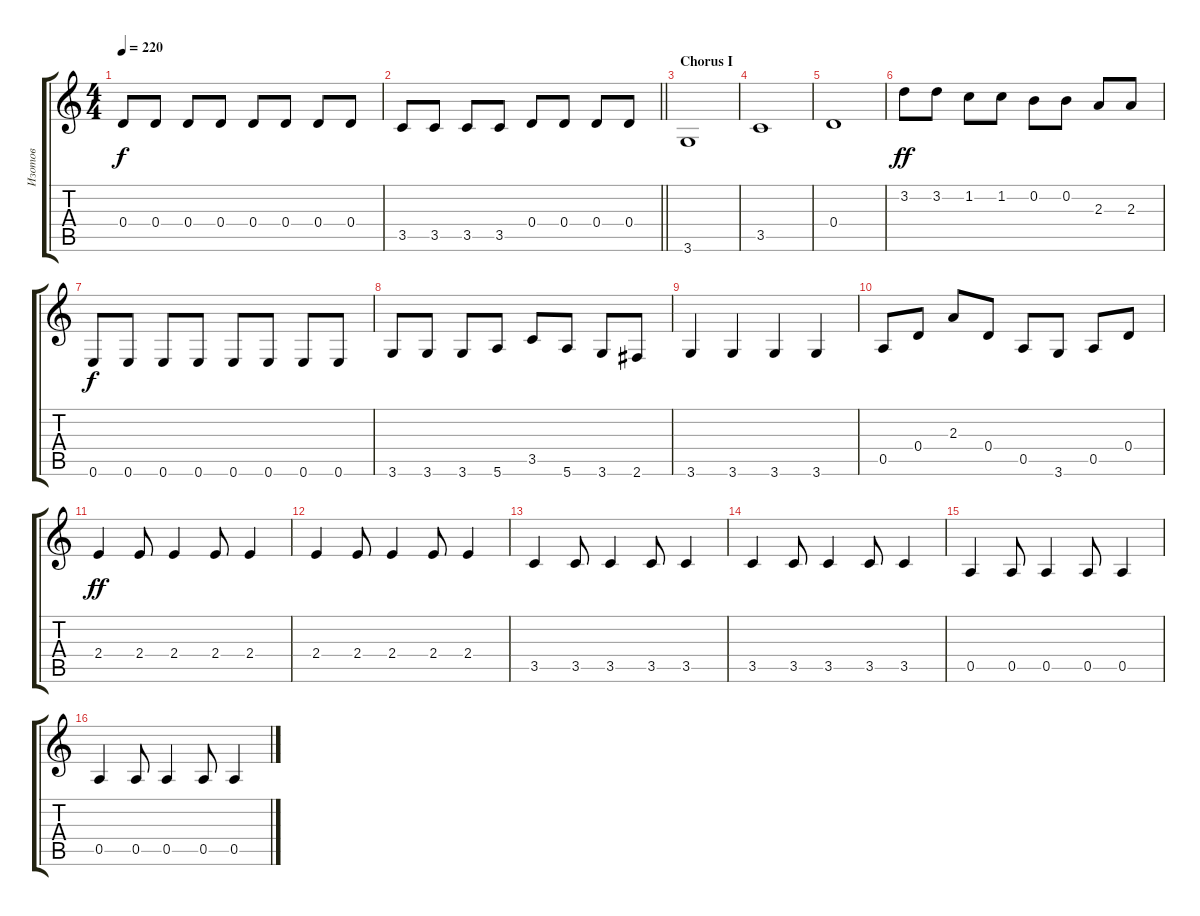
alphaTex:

\track ("Изотов" "Изотов") {instrument electricbasspick}
\staff {score tabs}
\tuning (E4 B3 G3 D3 A2 E2) {hide}
\ts (4 4)
\tempo 220
\clef g2
\ks c
0.4.8{dy f} 0.4.8 0.4.8 0.4.8 0.4.8 0.4.8 0.4.8 0.4.8 |
\barLineRight lightlight
3.5.8 3.5.8 3.5.8 3.5.8 0.4.8 0.4.8 0.4.8 0.4.8 |
\section ("" "Chorus I")
3.6.1 |
3.5.1 |
0.4.1 |
3.2.8{dy ff} 3.2.8 1.2.8 1.2.8 0.2.8 0.2.8 2.3.8 2.3.8 |
0.6.8{dy f} 0.6.8 0.6.8 0.6.8 0.6.8 0.6.8 0.6.8 0.6.8 |
3.6.8 3.6.8 3.6.8 5.6.8 3.5.8 5.6.8 3.6.8 2.6.8 |
3.6.4 3.6.4 3.6.4 3.6.4 |
0.5.8 0.4.8 2.3.8 0.4.8 0.5.8 3.6.8 0.5.8 0.4.8 |
2.4.4{dy ff} 2.4.8 2.4.4 2.4.8 2.4.4 |
2.4.4 2.4.8 2.4.4 2.4.8 2.4.4 |
3.5.4 3.5.8 3.5.4 3.5.8 3.5.4 |
3.5.4 3.5.8 3.5.4 3.5.8 3.5.4 |
0.5.4 0.5.8 0.5.4 0.5.8 0.5.4 |
0.5.4 0.5.8 0.5.4 0.5.8 0.5.4
